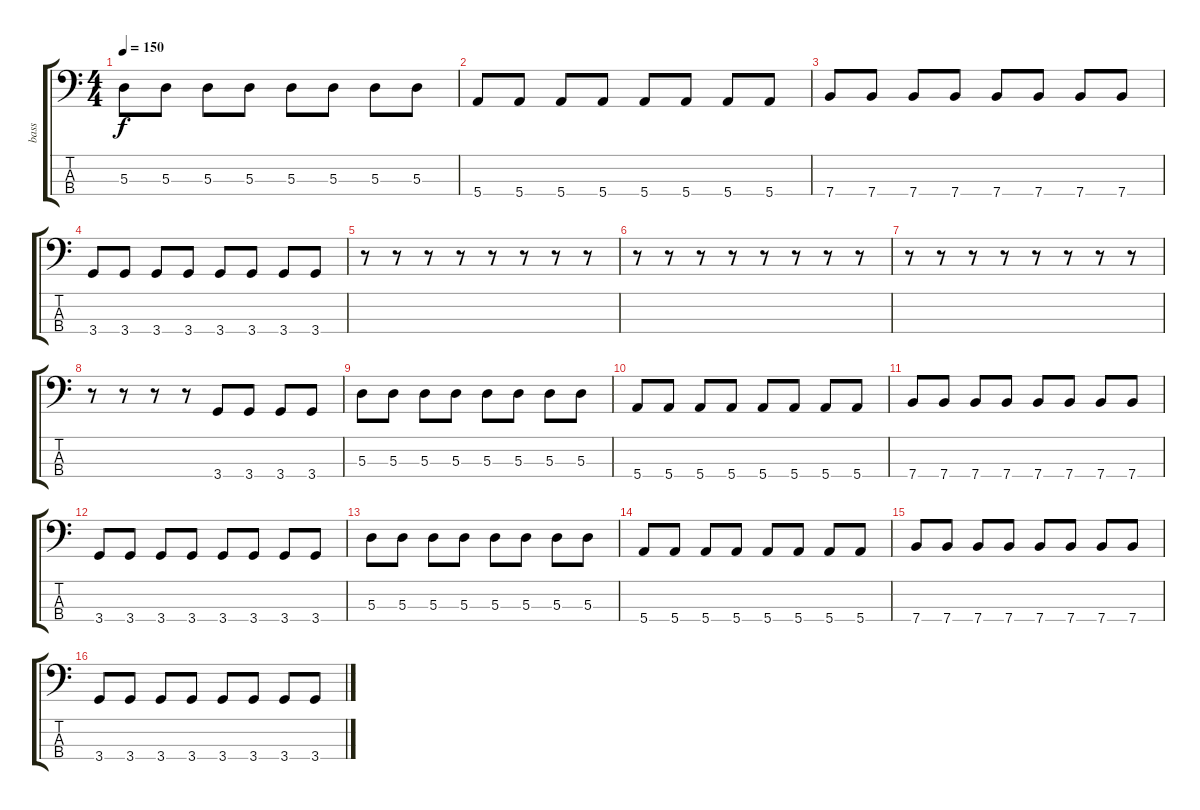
\track ("bass" "bass") {instrument electricbassfinger}
\staff {score tabs}
\tuning (G2 D2 A1 E1) {hide}
\ts (4 4)
\tempo 150
\clef f4
\ks c
5.3.8{dy f} 5.3.8 5.3.8 5.3.8 5.3.8 5.3.8 5.3.8 5.3.8 |
5.4.8 5.4.8 5.4.8 5.4.8 5.4.8 5.4.8 5.4.8 5.4.8 |
7.4.8 7.4.8 7.4.8 7.4.8 7.4.8 7.4.8 7.4.8 7.4.8 |
3.4.8 3.4.8 3.4.8 3.4.8 3.4.8 3.4.8 3.4.8 3.4.8 |
r.8 r.8 r.8 r.8 r.8 r.8 r.8 r.8 |
r.8 r.8 r.8 r.8 r.8 r.8 r.8 r.8 |
r.8 r.8 r.8 r.8 r.8 r.8 r.8 r.8 |
r.8 r.8 r.8 r.8 3.4.8 3.4.8 3.4.8 3.4.8 |
5.3.8 5.3.8 5.3.8 5.3.8 5.3.8 5.3.8 5.3.8 5.3.8 |
5.4.8 5.4.8 5.4.8 5.4.8 5.4.8 5.4.8 5.4.8 5.4.8 |
7.4.8 7.4.8 7.4.8 7.4.8 7.4.8 7.4.8 7.4.8 7.4.8 |
3.4.8 3.4.8 3.4.8 3.4.8 3.4.8 3.4.8 3.4.8 3.4.8 |
5.3.8 5.3.8 5.3.8 5.3.8 5.3.8 5.3.8 5.3.8 5.3.8 |
5.4.8 5.4.8 5.4.8 5.4.8 5.4.8 5.4.8 5.4.8 5.4.8 |
7.4.8 7.4.8 7.4.8 7.4.8 7.4.8 7.4.8 7.4.8 7.4.8 |
3.4.8 3.4.8 3.4.8 3.4.8 3.4.8 3.4.8 3.4.8 3.4.8
